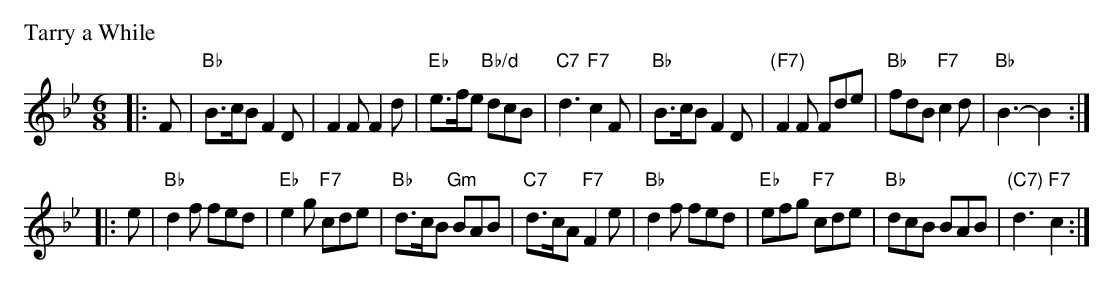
X:1
P: Tarry a While
M: 6/8
L: 1/8
K: Bb
|: F \
| "Bb"B>cB F2D | F2F F2d | "Eb"e>fe "Bb/d"dcB | "C7"d3 "F7"c2F \
| "Bb"B>cB F2D | "(F7)"F2F Fde | "Bb"fdB "F7"c2d | "Bb"B3- B2 :|
|: e \
| "Bb"d2f fed | "Eb"e2g "F7"cde | "Bb"d>cB "Gm"BAB | "C7"d>cA "F7"F2e \
| "Bb"d2f fed | "Eb"efg "F7"cde | "Bb"dcB BAB | "(C7)"d3 "F7"c2 :|
